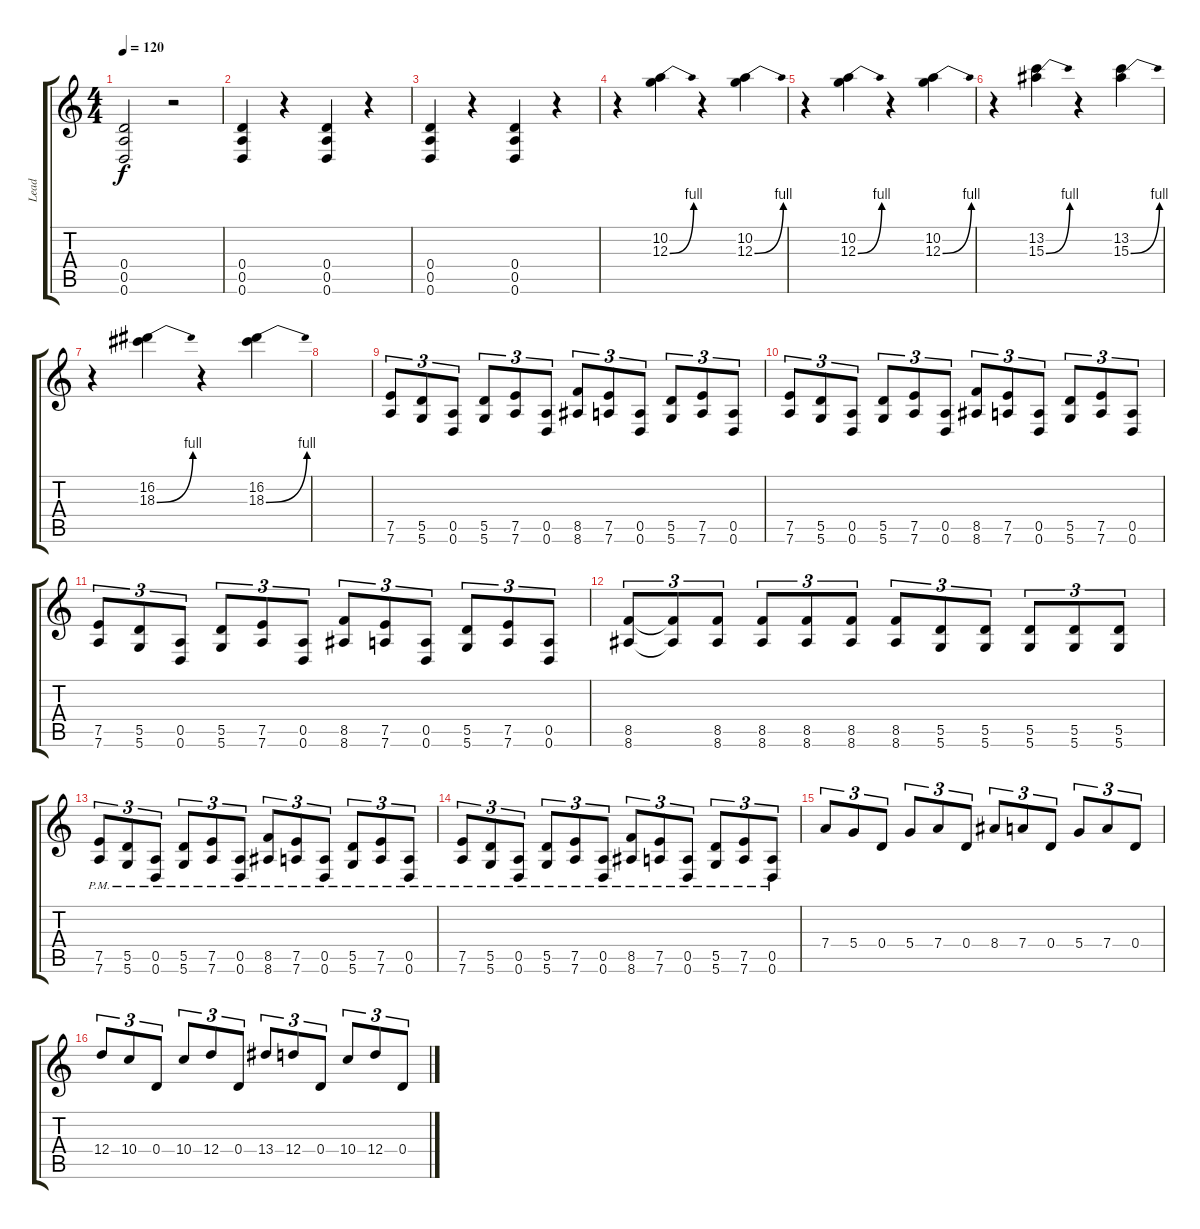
\track ("Lead" "Lead") {instrument distortionguitar}
\staff {score tabs}
\tuning (E4 B3 G3 D3 A2 D2) {hide}
\ts (4 4)
\tempo 120
\clef g2
\ks c
(0.4 0.5 0.6).2{dy f} r.2 |
(0.4 0.5 0.6).4 r.4 (0.4 0.5 0.6).4 r.4 |
(0.4 0.5 0.6).4 r.4 (0.4 0.5 0.6).4 r.4 |
r.4 (10.2 12.3{be (bend 0 0 60 4)}).4 r.4 (10.2 12.3{be (bend 0 0 60 4)}).4 |
r.4 (10.2 12.3{be (bend 0 0 60 4)}).4 r.4 (10.2 12.3{be (bend 0 0 60 4)}).4 |
r.4 (13.2 15.3{be (bend 0 0 60 4)}).4 r.4 (13.2 15.3{be (bend 0 0 60 4)}).4 |
r.4 (16.2 18.3{be (bend 0 0 60 4)}).4 r.4 (16.2 18.3{be (bend 0 0 60 4)}).4 |
|
(7.5 7.6).8{tu (3 2)} (5.5 5.6).8{tu (3 2)} (0.5 0.6).8{tu (3 2)} (5.5 5.6).8{tu (3 2)} (7.5 7.6).8{tu (3 2)} (0.5 0.6).8{tu (3 2)} (8.5 8.6).8{tu (3 2)} (7.5 7.6).8{tu (3 2)} (0.5 0.6).8{tu (3 2)} (5.5 5.6).8{tu (3 2)} (7.5 7.6).8{tu (3 2)} (0.5 0.6).8{tu (3 2)} |
(7.5 7.6).8{tu (3 2)} (5.5 5.6).8{tu (3 2)} (0.5 0.6).8{tu (3 2)} (5.5 5.6).8{tu (3 2)} (7.5 7.6).8{tu (3 2)} (0.5 0.6).8{tu (3 2)} (8.5 8.6).8{tu (3 2)} (7.5 7.6).8{tu (3 2)} (0.5 0.6).8{tu (3 2)} (5.5 5.6).8{tu (3 2)} (7.5 7.6).8{tu (3 2)} (0.5 0.6).8{tu (3 2)} |
(7.5 7.6).8{tu (3 2)} (5.5 5.6).8{tu (3 2)} (0.5 0.6).8{tu (3 2)} (5.5 5.6).8{tu (3 2)} (7.5 7.6).8{tu (3 2)} (0.5 0.6).8{tu (3 2)} (8.5 8.6).8{tu (3 2)} (7.5 7.6).8{tu (3 2)} (0.5 0.6).8{tu (3 2)} (5.5 5.6).8{tu (3 2)} (7.5 7.6).8{tu (3 2)} (0.5 0.6).8{tu (3 2)} |
(8.5 8.6).8{tu (3 2)} (8.5{t} 8.6{t}).8{tu (3 2)} (8.5 8.6).8{tu (3 2)} (8.5 8.6).8{tu (3 2)} (8.5 8.6).8{tu (3 2)} (8.5 8.6).8{tu (3 2)} (8.5 8.6).8{tu (3 2)} (5.5 5.6).8{tu (3 2)} (5.5 5.6).8{tu (3 2)} (5.5 5.6).8{tu (3 2)} (5.5 5.6).8{tu (3 2)} (5.5 5.6).8{tu (3 2)} |
(7.5{pm} 7.6{pm}).8{tu (3 2)} (5.5{pm} 5.6{pm}).8{tu (3 2)} (0.5{pm} 0.6{pm}).8{tu (3 2)} (5.5{pm} 5.6{pm}).8{tu (3 2)} (7.5{pm} 7.6{pm}).8{tu (3 2)} (0.5{pm} 0.6{pm}).8{tu (3 2)} (8.5{pm} 8.6{pm}).8{tu (3 2)} (7.5{pm} 7.6{pm}).8{tu (3 2)} (0.5{pm} 0.6{pm}).8{tu (3 2)} (5.5{pm} 5.6{pm}).8{tu (3 2)} (7.5{pm} 7.6{pm}).8{tu (3 2)} (0.5{pm} 0.6{pm}).8{tu (3 2)} |
(7.5{pm} 7.6{pm}).8{tu (3 2)} (5.5{pm} 5.6{pm}).8{tu (3 2)} (0.5{pm} 0.6{pm}).8{tu (3 2)} (5.5{pm} 5.6{pm}).8{tu (3 2)} (7.5{pm} 7.6{pm}).8{tu (3 2)} (0.5{pm} 0.6{pm}).8{tu (3 2)} (8.5{pm} 8.6{pm}).8{tu (3 2)} (7.5{pm} 7.6{pm}).8{tu (3 2)} (0.5{pm} 0.6{pm}).8{tu (3 2)} (5.5{pm} 5.6{pm}).8{tu (3 2)} (7.5{pm} 7.6{pm}).8{tu (3 2)} (0.5{pm} 0.6{pm}).8{tu (3 2)} |
7.4.8{tu (3 2)} 5.4.8{tu (3 2)} 0.4.8{tu (3 2)} 5.4.8{tu (3 2)} 7.4.8{tu (3 2)} 0.4.8{tu (3 2)} 8.4.8{tu (3 2)} 7.4.8{tu (3 2)} 0.4.8{tu (3 2)} 5.4.8{tu (3 2)} 7.4.8{tu (3 2)} 0.4.8{tu (3 2)} |
12.4.8{tu (3 2)} 10.4.8{tu (3 2)} 0.4.8{tu (3 2)} 10.4.8{tu (3 2)} 12.4.8{tu (3 2)} 0.4.8{tu (3 2)} 13.4.8{tu (3 2)} 12.4.8{tu (3 2)} 0.4.8{tu (3 2)} 10.4.8{tu (3 2)} 12.4.8{tu (3 2)} 0.4.8{tu (3 2)}
